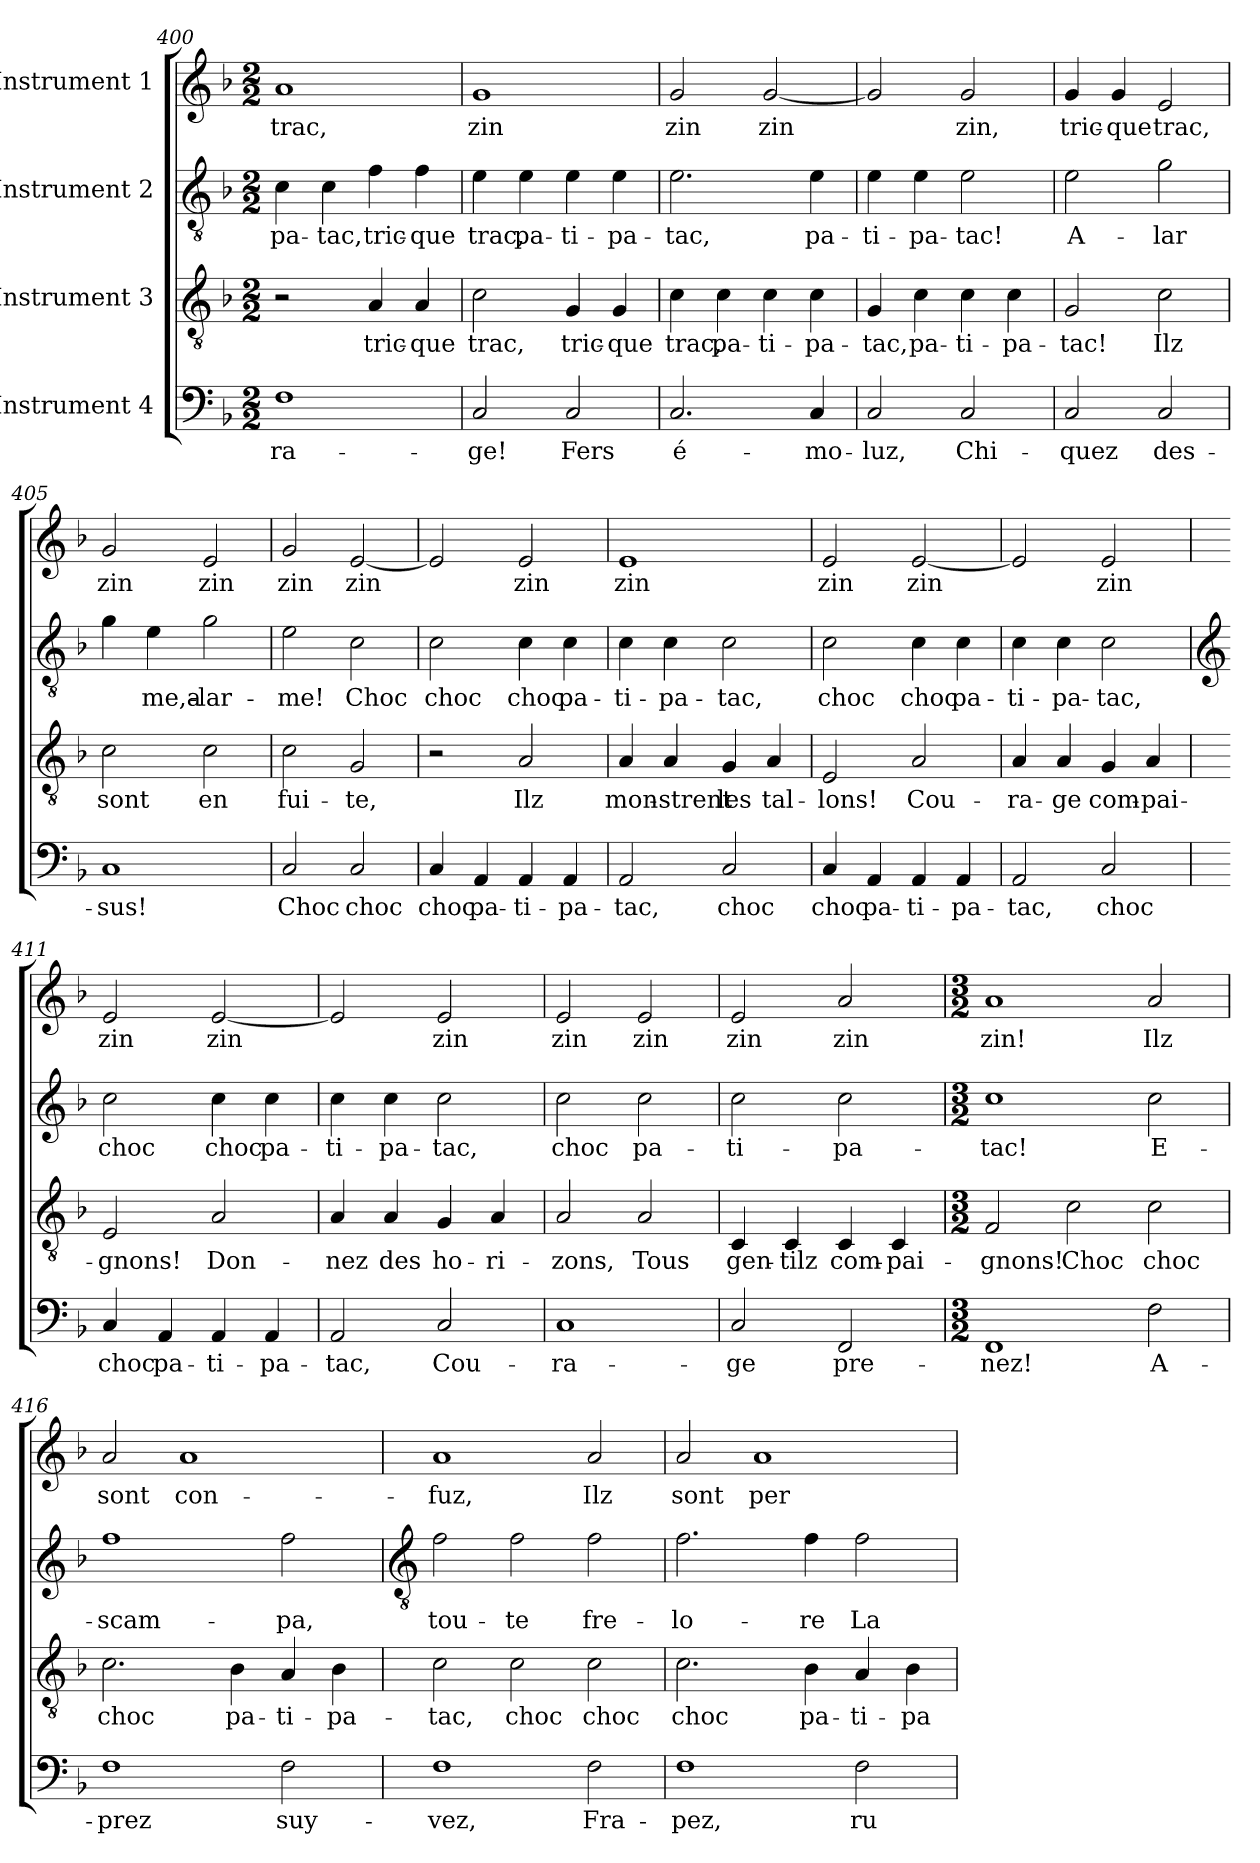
**kern	**text	**kern	**text	**kern	**text	**kern	**text
*part4	*part4	*part3	*part3	*part2	*part2	*part1	*part1
*staff4	*staff4	*staff3	*staff3	*staff2	*staff2	*staff1	*staff1
*I"Instrument 4	*	*I"Instrument 3	*	*I"Instrument 2	*	*I"Instrument 1	*
!!LO:LB:g=z
*clefF4	*	*clefGv2	*	*clefGv2	*	*clefG2	*
*k[b-]	*	*k[b-]	*	*k[b-]	*	*k[b-]	*
*F:	*	*F:	*	*F:	*	*F:	*
*M2/2	*	*M2/2	*	*M2/2	*	*M2/2	*
=400	=400	=400	=400	=400	=400	=400	=400
!	!LO:LY:b:cj	!	!	!	!LO:LY:b:cj	!	!LO:LY:b:cj
1F	-ra-	2r	.	4c\	pa-	1a	trac,
!	!	!	!	!	!LO:LY:b:cj	!	!
.	.	.	.	4c\	-tac,	.	.
!	!	!	!LO:LY:b:cj	!	!LO:LY:b:cj	!	!
.	.	4A/	tric-	4f\	tric-	.	.
!	!	!	!LO:LY:b:cj	!	!LO:LY:b:cj	!	!
.	.	4A/	-que	4f\	-que	.	.
=401	=401	=401	=401	=401	=401	=401	=401
!	!LO:LY:b:cj	!	!LO:LY:b:cj	!	!LO:LY:b:cj	!	!LO:LY:b:cj
2C/	-ge!	2c\	trac,	4e\	trac,	1g	zin
!	!	!	!	!	!LO:LY:b:cj	!	!
.	.	.	.	4e\	pa-	.	.
!	!LO:LY:b:cj	!	!LO:LY:b:cj	!	!LO:LY:b:cj	!	!
2C/	Fers	4G/	tric-	4e\	-ti-	.	.
!	!	!	!LO:LY:b:cj	!	!LO:LY:b:cj	!	!
.	.	4G/	-que	4e\	-pa-	.	.
=402	=402	=402	=402	=402	=402	=402	=402
!	!LO:LY:b:cj	!	!LO:LY:b:cj	!	!LO:LY:b:cj	!	!LO:LY:b:cj
2.C/	é-	4c\	trac,	2.e\	-tac,	2g/	zin
!	!	!	!LO:LY:b:cj	!	!	!	!
.	.	4c\	pa-	.	.	.	.
!	!	!	!LO:LY:b:cj	!	!	!	!LO:LY:b:cj
.	.	4c\	-ti-	.	.	[<2g/	zin-
!	!LO:LY:b:cj	!	!LO:LY:b:cj	!	!LO:LY:b:cj	!	!
4C/	-mo-	4c\	-pa-	4e\	pa-	.	.
=403	=403	=403	=403	=403	=403	=403	=403
!	!LO:LY:b:cj	!	!LO:LY:b:cj	!	!LO:LY:b:cj	!	!LO:LY:b:cj
2C/	-luz,	4G/	-tac,	4e\	-ti-	2g/]	--
!	!	!	!LO:LY:b:cj	!	!LO:LY:b:cj	!	!
.	.	4c\	pa-	4e\	-pa-	.	.
!	!LO:LY:b:cj	!	!LO:LY:b:cj	!	!LO:LY:b:cj	!	!LO:LY:b:cj
2C/	Chi-	4c\	-ti-	2e\	-tac!	2g/	-zin,
!	!	!	!LO:LY:b:cj	!	!	!	!
.	.	4c\	-pa-	.	.	.	.
=404	=404	=404	=404	=404	=404	=404	=404
!	!LO:LY:b:cj	!	!LO:LY:b:cj	!	!LO:LY:b:cj	!	!LO:LY:b:cj
2C/	-quez	2G/	-tac!	2e\	A-	4g/	tric-
!	!	!	!	!	!	!	!LO:LY:b:cj
.	.	.	.	.	.	4g/	-que
!	!LO:LY:b:cj	!	!LO:LY:b:cj	!	!LO:LY:b:cj	!	!LO:LY:b:cj
2C/	des-	2c\	Ilz	2g\	-lar-	2e/	trac,
!!LO:LB:g=z
=405	=405	=405	=405	=405	=405	=405	=405
!	!LO:LY:b:cj	!	!LO:LY:b:cj	!	!LO:LY:b:cj	!	!LO:LY:b:cj
1C	-sus!	2c\	sont	4g\	--	2g/	zin
!	!	!	!	!	!LO:LY:b:cj	!	!
.	.	.	.	4e\	-me,a-	.	.
!	!	!	!LO:LY:b:cj	!	!LO:LY:b:cj	!	!LO:LY:b:cj
.	.	2c\	en	2g\	-lar-	2e/	zin
=406	=406	=406	=406	=406	=406	=406	=406
!	!LO:LY:b:cj	!	!LO:LY:b:cj	!	!LO:LY:b:cj	!	!LO:LY:b:cj
2C/	Choc	2c\	fui-	2e\	-me!	2g/	zin
!	!LO:LY:b:cj	!	!LO:LY:b:cj	!	!LO:LY:b:cj	!	!LO:LY:b:cj
2C/	choc	2G/	-te,	2c\	Choc	[<2e/	zin-
=407	=407	=407	=407	=407	=407	=407	=407
!	!LO:LY:b:cj	!	!	!	!LO:LY:b:cj	!	!LO:LY:b:cj
4C/	choc	2r	.	2c\	choc	2e/]	--
!	!LO:LY:b:cj	!	!	!	!	!	!
4AA/	pa-	.	.	.	.	.	.
!	!LO:LY:b:cj	!	!LO:LY:b:cj	!	!LO:LY:b:cj	!	!LO:LY:b:cj
4AA/	-ti-	2A/	Ilz	4c\	choc	2e/	-zin
!	!LO:LY:b:cj	!	!	!	!LO:LY:b:cj	!	!
4AA/	-pa-	.	.	4c\	pa-	.	.
=408	=408	=408	=408	=408	=408	=408	=408
!	!LO:LY:b:cj	!	!LO:LY:b:cj	!	!LO:LY:b:cj	!	!LO:LY:b:cj
2AA/	-tac,	4A/	mon-	4c\	-ti-	1e	zin
!	!	!	!LO:LY:b:cj	!	!LO:LY:b:cj	!	!
.	.	4A/	-strent	4c\	-pa-	.	.
!	!LO:LY:b:cj	!	!LO:LY:b:cj	!	!LO:LY:b:cj	!	!
2C/	choc	4G/	les	2c\	-tac,	.	.
!	!	!	!LO:LY:b:cj	!	!	!	!
.	.	4A/	tal-	.	.	.	.
=409	=409	=409	=409	=409	=409	=409	=409
!	!LO:LY:b:cj	!	!LO:LY:b:cj	!	!LO:LY:b:cj	!	!LO:LY:b:cj
4C/	choc	2E/	-lons!	2c\	choc	2e/	zin
!	!LO:LY:b:cj	!	!	!	!	!	!
4AA/	pa-	.	.	.	.	.	.
!	!LO:LY:b:cj	!	!LO:LY:b:cj	!	!LO:LY:b:cj	!	!LO:LY:b:cj
4AA/	-ti-	2A/	Cou-	4c\	choc	[<2e/	zin-
!	!LO:LY:b:cj	!	!	!	!LO:LY:b:cj	!	!
4AA/	-pa-	.	.	4c\	pa-	.	.
=410	=410	=410	=410	=410	=410	=410	=410
!	!LO:LY:b:cj	!	!LO:LY:b:cj	!	!LO:LY:b:cj	!	!LO:LY:b:cj
2AA/	-tac,	4A/	-ra-	4c\	-ti-	2e/]	--
!	!	!	!LO:LY:b:cj	!	!LO:LY:b:cj	!	!
.	.	4A/	-ge	4c\	-pa-	.	.
!	!LO:LY:b:cj	!	!LO:LY:b:cj	!	!LO:LY:b:cj	!	!LO:LY:b:cj
2C/	choc	4G/	com-	2c\	-tac,	2e/	-zin
!	!	!	!LO:LY:b:cj	!	!	!	!
.	.	4A/	-pai-	.	.	.	.
!!LO:PB:g=z
=411	=411	=411	=411	=411	=411	=411	=411
*	*	*	*	*clefG2	*	*	*
!	!LO:LY:b:cj	!	!LO:LY:b:cj	!	!LO:LY:b:cj	!	!LO:LY:b:cj
4C/	choc	2E/	-gnons!	2cc\	choc	2e/	zin
!	!LO:LY:b:cj	!	!	!	!	!	!
4AA/	pa-	.	.	.	.	.	.
!	!LO:LY:b:cj	!	!LO:LY:b:cj	!	!LO:LY:b:cj	!	!LO:LY:b:cj
4AA/	-ti-	2A/	Don-	4cc\	choc	[<2e/	zin-
!	!LO:LY:b:cj	!	!	!	!LO:LY:b:cj	!	!
4AA/	-pa-	.	.	4cc\	pa-	.	.
=412	=412	=412	=412	=412	=412	=412	=412
!	!LO:LY:b:cj	!	!LO:LY:b:cj	!	!LO:LY:b:cj	!	!LO:LY:b:cj
2AA/	-tac,	4A/	-nez	4cc\	-ti-	2e/]	--
!	!	!	!LO:LY:b:cj	!	!LO:LY:b:cj	!	!
.	.	4A/	des	4cc\	-pa-	.	.
!	!LO:LY:b:cj	!	!LO:LY:b:cj	!	!LO:LY:b:cj	!	!LO:LY:b:cj
2C/	Cou-	4G/	ho-	2cc\	-tac,	2e/	-zin
!	!	!	!LO:LY:b:cj	!	!	!	!
.	.	4A/	-ri-	.	.	.	.
=413	=413	=413	=413	=413	=413	=413	=413
!	!LO:LY:b:cj	!	!LO:LY:b:cj	!	!LO:LY:b:cj	!	!LO:LY:b:cj
1C	-ra-	2A/	-zons,	2cc\	choc	2e/	zin
!	!	!	!LO:LY:b:cj	!	!LO:LY:b:cj	!	!LO:LY:b:cj
.	.	2A/	Tous	2cc\	pa-	2e/	zin
=414	=414	=414	=414	=414	=414	=414	=414
!	!LO:LY:b:cj	!	!LO:LY:b:cj	!	!LO:LY:b:cj	!	!LO:LY:b:cj
2C/	-ge	4C/	gen-	2cc\	-ti-	2e/	zin
!	!	!	!LO:LY:b:cj	!	!	!	!
.	.	4C/	-tilz	.	.	.	.
!	!LO:LY:b:cj	!	!LO:LY:b:cj	!	!LO:LY:b:cj	!	!LO:LY:b:cj
2FF/	pre-	4C/	com-	2cc\	-pa-	2a/	zin
!	!	!	!LO:LY:b:cj	!	!	!	!
.	.	4C/	-pai-	.	.	.	.
=415	=415	=415	=415	=415	=415	=415	=415
*M3/2	*	*M3/2	*	*M3/2	*	*M3/2	*
!	!LO:LY:b:cj	!	!LO:LY:b:cj	!	!LO:LY:b:cj	!	!LO:LY:b:cj
1FF	-nez!	2F/	-gnons!	1cc	-tac!	1a	zin!
!	!	!	!LO:LY:b:cj	!	!	!	!
.	.	2c\	Choc	.	.	.	.
!	!LO:LY:b:cj	!	!LO:LY:b:cj	!	!LO:LY:b:cj	!	!LO:LY:b:cj
2F\	A-	2c\	choc	2cc\	E-	2a/	Ilz
=416	=416	=416	=416	=416	=416	=416	=416
!	!LO:LY:b:cj	!	!LO:LY:b:cj	!	!LO:LY:b:cj	!	!LO:LY:b:cj
1F	-prez	2.c\	choc	1ff	-scam-	2a/	sont
!	!	!	!	!	!	!	!LO:LY:b:cj
.	.	.	.	.	.	1a	con-
!	!	!	!LO:LY:b:cj	!	!	!	!
.	.	4B-\	pa-	.	.	.	.
!	!LO:LY:b:cj	!	!LO:LY:b:cj	!	!LO:LY:b:cj	!	!
2F\	suy-	4A/	-ti-	2ff\	-pa,	.	.
!	!	!	!LO:LY:b:cj	!	!	!	!
.	.	4B-\	-pa-	.	.	.	.
!!LO:LB:g=z
=417	=417	=417	=417	=417	=417	=417	=417
*	*	*	*	*clefGv2	*	*	*
!	!LO:LY:b:cj	!	!LO:LY:b:cj	!	!LO:LY:b:cj	!	!LO:LY:b:cj
1F	-vez,	2c\	-tac,	2f\	tou-	1a	-fuz,
!	!	!	!LO:LY:b:cj	!	!LO:LY:b:cj	!	!
.	.	2c\	choc	2f\	-te	.	.
!	!LO:LY:b:cj	!	!LO:LY:b:cj	!	!LO:LY:b:cj	!	!LO:LY:b:cj
2F\	Fra-	2c\	choc	2f\	fre-	2a/	Ilz
=418	=418	=418	=418	=418	=418	=418	=418
!	!LO:LY:b:cj	!	!LO:LY:b:cj	!	!LO:LY:b:cj	!	!LO:LY:b:cj
1F	-pez,	2.c\	choc	2.f\	-lo-	2a/	sont
!	!	!	!	!	!	!	!LO:LY:b:cj
.	.	.	.	.	.	1a	per-
!	!	!	!LO:LY:b:cj	!	!LO:LY:b:cj	!	!
.	.	4B-\	pa-	4f\	-re	.	.
!	!LO:LY:b:cj	!	!LO:LY:b:cj	!	!LO:LY:b:cj	!	!
2F\	ru-	4A/	-ti-	2f\	La	.	.
!	!	!	!LO:LY:b:cj	!	!	!	!
.	.	4B-\	-pa-	.	.	.	.
=	=	=	=	=	=	=	=
*-	*-	*-	*-	*-	*-	*-	*-
